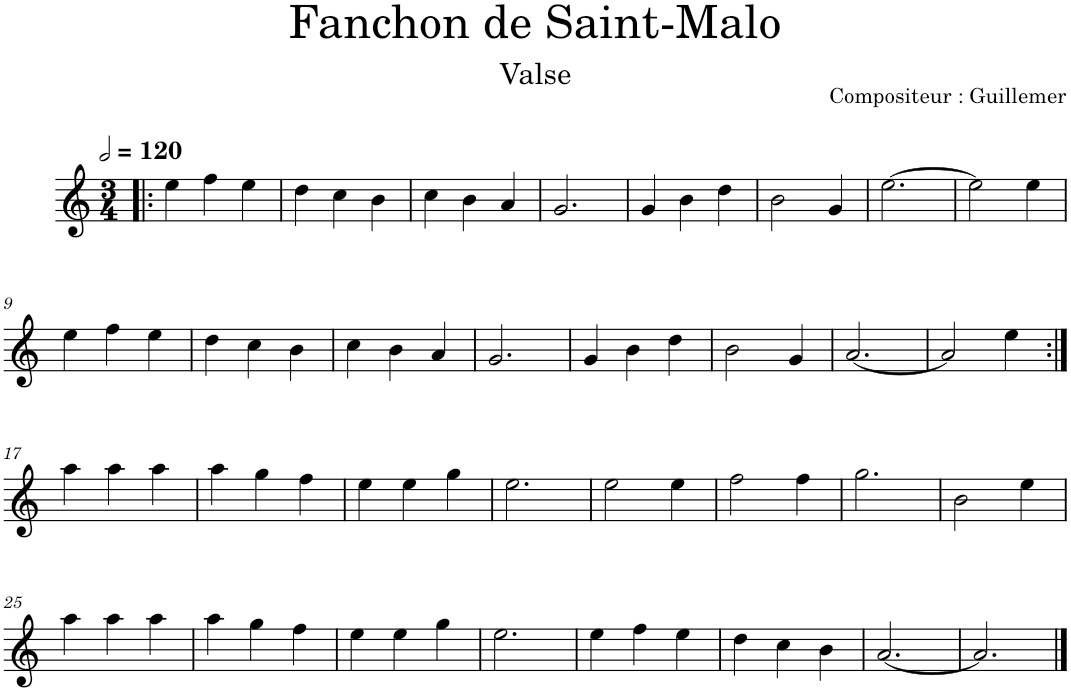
**kern
*part1
*staff1
*I"Violon
*I'Vln.
*clefG2
*k[]
*M3/4
*MM240
=1!|:
4ee\
4ff\
4ee\
=2
4dd\
4cc\
4b\
=3
4cc\
4b\
4a/
=4
2.g/
=5
4g/
4b\
4dd\
=6
2b\
4g/
=7
[2.ee\
=8
2ee\]
4ee\
!!LO:LB:g=z
=9
4ee\
4ff\
4ee\
=10
4dd\
4cc\
4b\
=11
4cc\
4b\
4a/
=12
2.g/
=13
4g/
4b\
4dd\
=14
2b\
4g/
=15
[2.a/
=16
2a/]
4ee\
!!LO:LB:g=z
=17:|!
4aa\
4aa\
4aa\
=18
4aa\
4gg\
4ff\
=19
4ee\
4ee\
4gg\
=20
2.ee\
=21
2ee\
4ee\
=22
2ff\
4ff\
=23
2.gg\
=24
2b\
4ee\
!!LO:LB:g=z
=25
4aa\
4aa\
4aa\
=26
4aa\
4gg\
4ff\
=27
4ee\
4ee\
4gg\
=28
2.ee\
=29
4ee\
4ff\
4ee\
=30
4dd\
4cc\
4b\
=31
[2.a/
=32
2.a/]
==
*-
